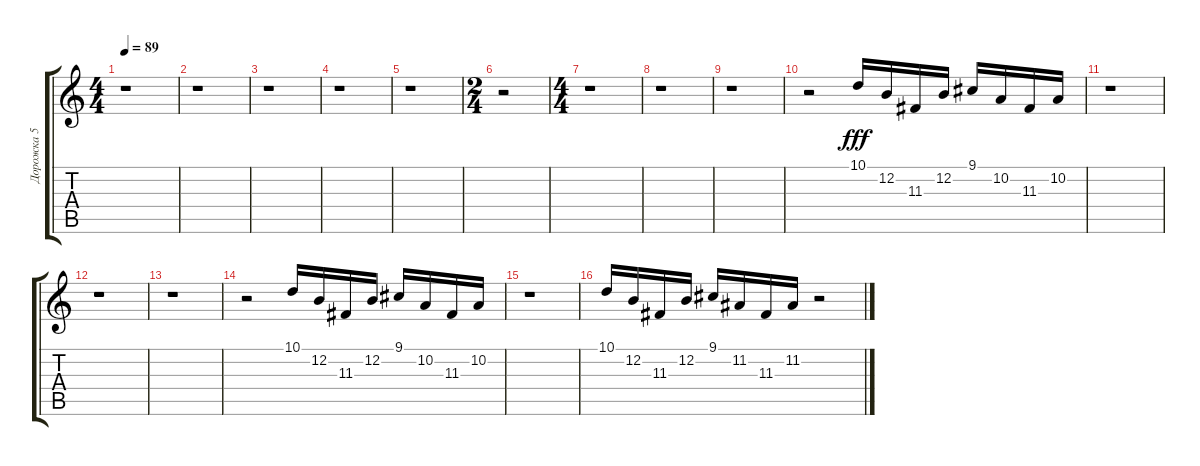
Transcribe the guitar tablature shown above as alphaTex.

\track ("Дорожка 5" "Дорожка 5") {instrument tremolostrings}
\staff {score tabs}
\tuning (E4 B3 G3 D3 A2 E2) {hide}
\ts (4 4)
\tempo 89
\clef g2
\ks c
r.1{dy fff} |
r.1 |
r.1 |
r.1 |
r.1 |
\ts (2 4)
r.2 |
\ts (4 4)
r.1 |
r.1 |
r.1 |
r.2 10.1.16 12.2.16 11.3.16 12.2.16 9.1.16 10.2.16 11.3.16 10.2.16 |
r.1 |
r.1 |
r.1 |
r.2 10.1.16 12.2.16 11.3.16 12.2.16 9.1.16 10.2.16 11.3.16 10.2.16 |
r.1 |
10.1.16 12.2.16 11.3.16 12.2.16 9.1.16 11.2.16 11.3.16 11.2.16 r.2
